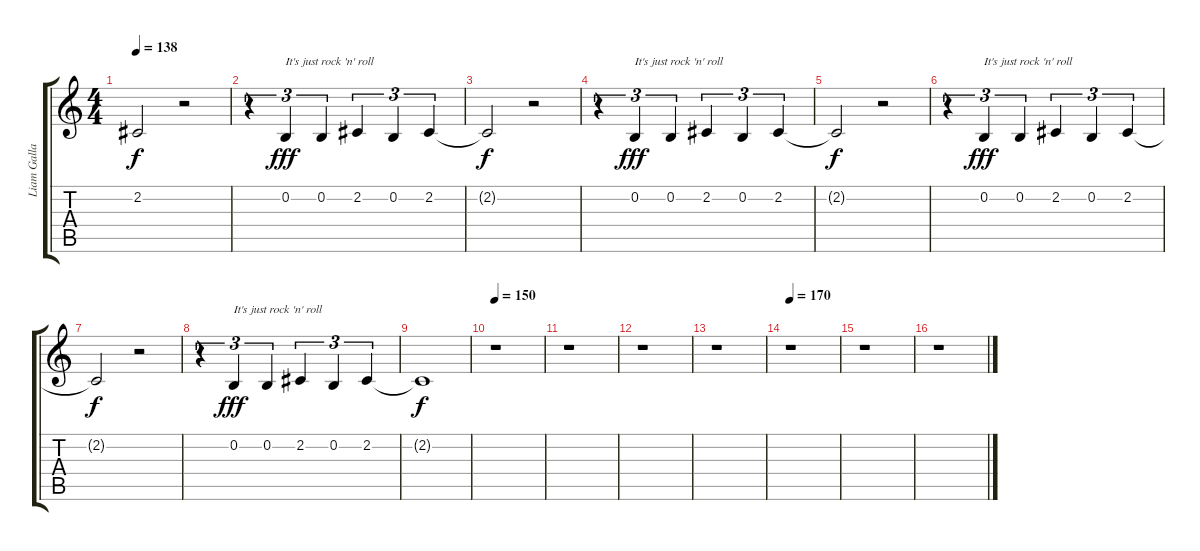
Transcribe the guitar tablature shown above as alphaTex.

\track ("Liam Gallagher" "Liam Galla") {instrument tenorsax}
\staff {score tabs}
\tuning (E4 B3 G3 D3 A2 E2) {hide}
\ts (4 4)
\tempo 138
\clef g2
\ks c
2.2{t}.2{dy f} r.2 |
r.4{tu (3 2)} 0.2.4{tu (3 2) txt "It's just rock 'n' roll" dy fff} 0.2.4{tu (3 2)} 2.2.4{tu (3 2)} 0.2.4{tu (3 2)} 2.2.4{tu (3 2)} |
2.2{t}.2{dy f} r.2 |
r.4{tu (3 2)} 0.2.4{tu (3 2) txt "It's just rock 'n' roll" dy fff} 0.2.4{tu (3 2)} 2.2.4{tu (3 2)} 0.2.4{tu (3 2)} 2.2.4{tu (3 2)} |
2.2{t}.2{dy f} r.2 |
r.4{tu (3 2)} 0.2.4{tu (3 2) txt "It's just rock 'n' roll" dy fff} 0.2.4{tu (3 2)} 2.2.4{tu (3 2)} 0.2.4{tu (3 2)} 2.2.4{tu (3 2)} |
2.2{t}.2{dy f} r.2 |
r.4{tu (3 2)} 0.2.4{tu (3 2) txt "It's just rock 'n' roll" dy fff} 0.2.4{tu (3 2)} 2.2.4{tu (3 2)} 0.2.4{tu (3 2)} 2.2.4{tu (3 2)} |
2.2{t}.1{dy f} |
\tempo 150
r.1 |
r.1 |
r.1 |
r.1 |
\tempo 170
r.1 |
r.1 |
r.1
